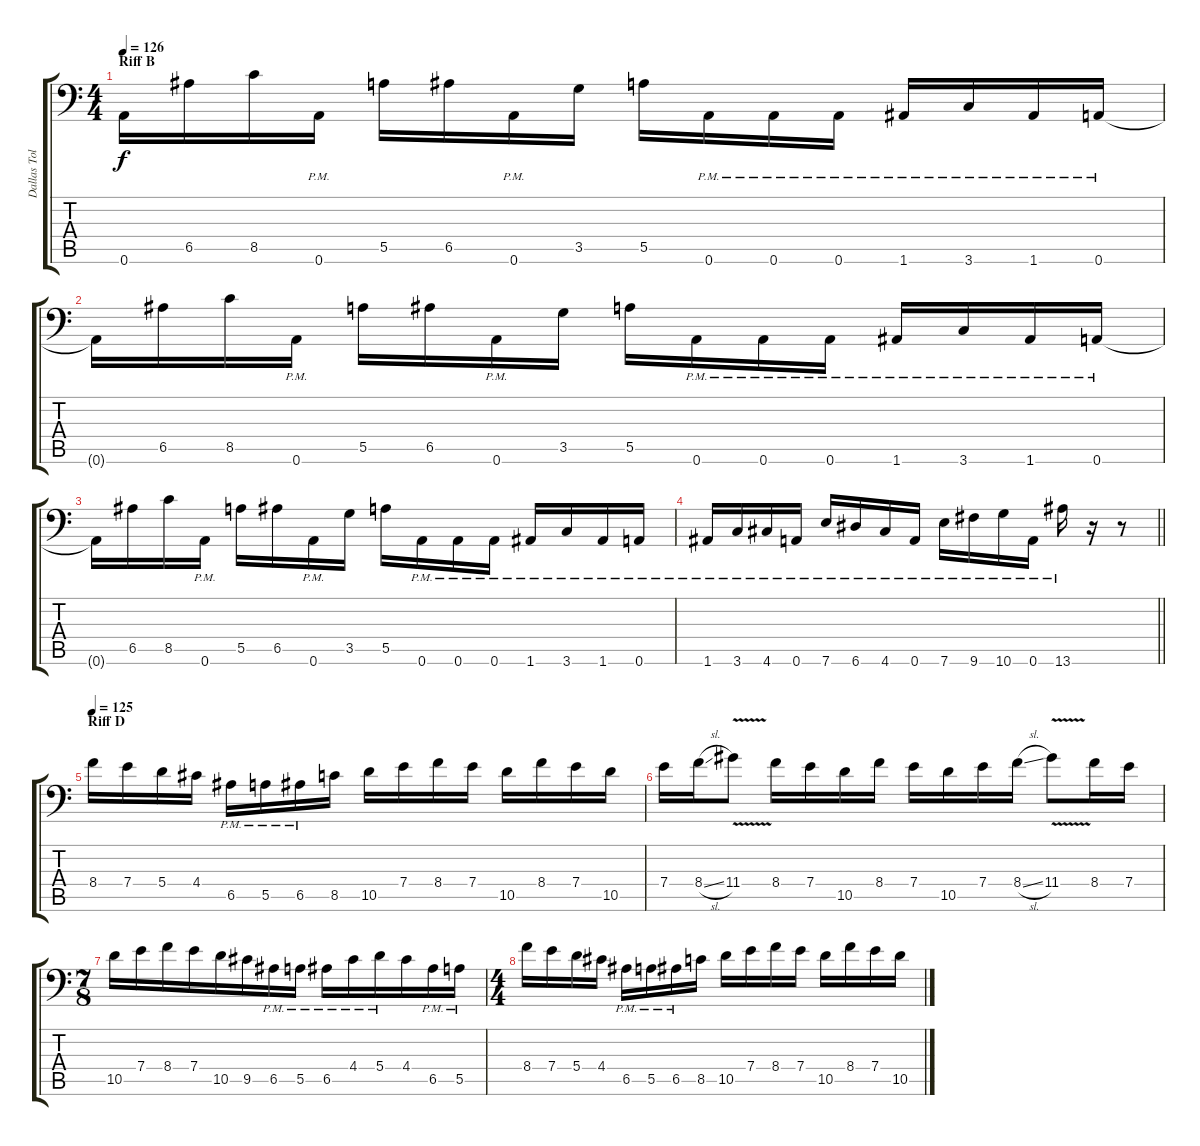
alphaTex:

\track ("Dallas Toler-Wade " "Dallas Tol") {instrument distortionguitar}
\staff {score tabs}
\tuning (B3 Gb3 D3 A2 E2 A1) {hide}
\ts (4 4)
\section ("" "Riff B")
\tempo 126
\clef f4
\ks c
0.6{t}.16{dy f} 6.5.16 8.5.16 0.6{pm}.16 5.5.16 6.5.16 0.6{pm}.16 3.5.16 5.5.16 0.6{pm}.16 0.6{pm}.16 0.6{pm}.16 1.6{pm}.16 3.6{pm}.16 1.6{pm}.16 0.6{pm}.16 |
0.6{t}.16 6.5.16 8.5.16 0.6{pm}.16 5.5.16 6.5.16 0.6{pm}.16 3.5.16 5.5.16 0.6{pm}.16 0.6{pm}.16 0.6{pm}.16 1.6{pm}.16 3.6{pm}.16 1.6{pm}.16 0.6{pm}.16 |
0.6{t}.16 6.5.16 8.5.16 0.6{pm}.16 5.5.16 6.5.16 0.6{pm}.16 3.5.16 5.5.16 0.6{pm}.16 0.6{pm}.16 0.6{pm}.16 1.6{pm}.16 3.6{pm}.16 1.6{pm}.16 0.6{pm}.16 |
\barLineRight lightlight
1.6{pm}.16 3.6{pm}.16 4.6{pm}.16 0.6{pm}.16 7.6{pm}.16 6.6{pm}.16 4.6{pm}.16 0.6{pm}.16 7.6{pm}.16 9.6{pm}.16 10.6{pm}.16 0.6{pm}.16 13.6{pm}.16 r.16 r.8 |
\section ("" "Riff D")
\tempo 125
8.4.16 7.4.16 5.4.16 4.4.16 6.5{pm}.16 5.5{pm}.16 6.5{pm}.16 8.5.16 10.5.16 7.4.16 8.4.16 7.4.16 10.5.16 8.4.16 7.4.16 10.5.16 |
7.4.16 8.4{sl}.16 11.4{v}.8 8.4.16 7.4.16 10.5.16 8.4.16 7.4.16 10.5.16 7.4.16 8.4{sl}.16 11.4{v}.8 8.4.16 7.4.16 |
\ts (7 8)
10.5.16 7.4.16 8.4.16 7.4.16 10.5.16 9.5.16 6.5{pm}.16 5.5{pm}.16 6.5{pm}.16 4.4{pm}.16 5.4{pm}.16 4.4.16 6.5{pm}.16 5.5{pm}.16 |
\ts (4 4)
8.4.16 7.4.16 5.4.16 4.4.16 6.5{pm}.16 5.5{pm}.16 6.5{pm}.16 8.5.16 10.5.16 7.4.16 8.4.16 7.4.16 10.5.16 8.4.16 7.4.16 10.5.16
